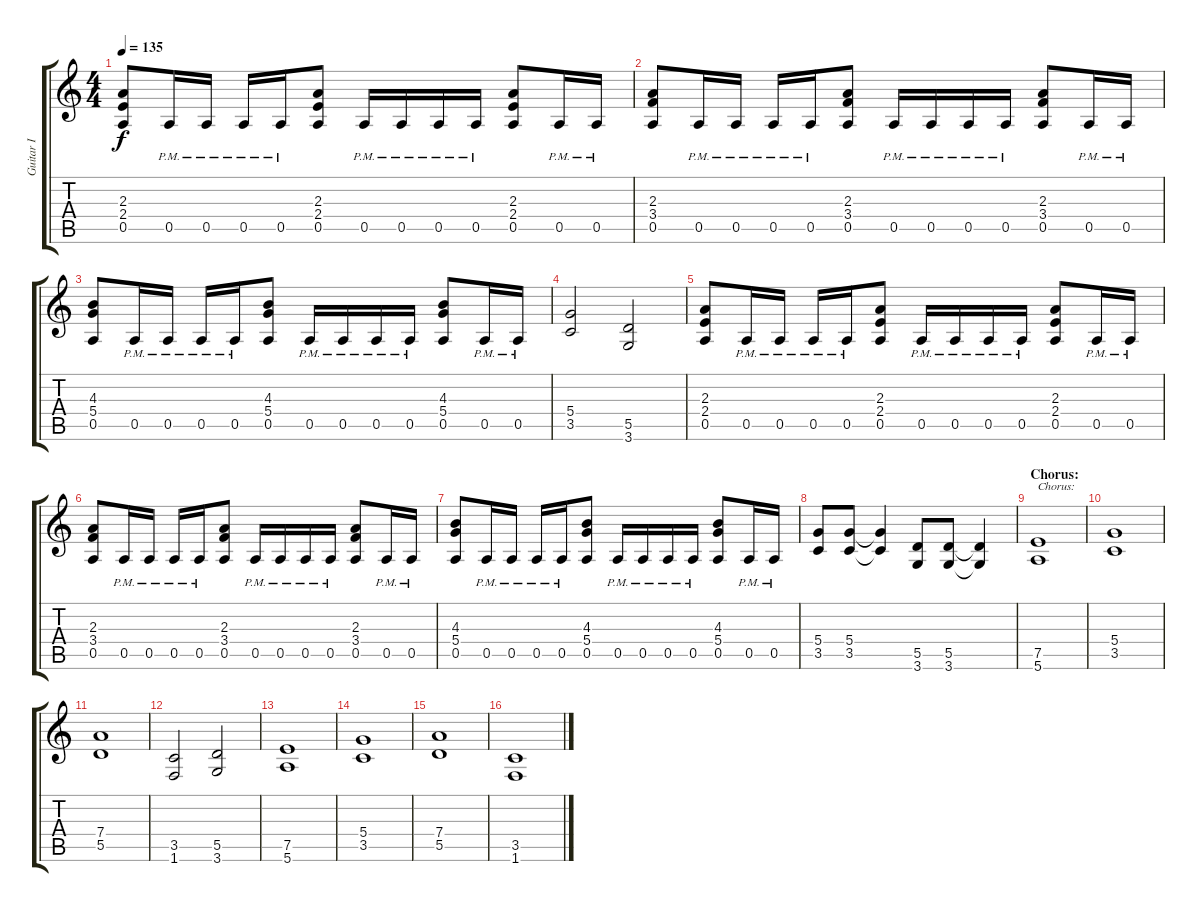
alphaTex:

\track ("Guitar I" "Guitar I") {instrument distortionguitar}
\staff {score tabs}
\tuning (E4 B3 G3 D3 A2 E2) {hide}
\ts (4 4)
\tempo 135
\clef g2
\ks c
(2.3 2.4 0.5).8{dy f} 0.5{pm}.16 0.5{pm}.16 0.5{pm}.16 0.5{pm}.16 (2.3 2.4 0.5).8 0.5{pm}.16 0.5{pm}.16 0.5{pm}.16 0.5{pm}.16 (2.3 2.4 0.5).8 0.5{pm}.16 0.5{pm}.16 |
(2.3 3.4 0.5).8 0.5{pm}.16 0.5{pm}.16 0.5{pm}.16 0.5{pm}.16 (2.3 3.4 0.5).8 0.5{pm}.16 0.5{pm}.16 0.5{pm}.16 0.5{pm}.16 (2.3 3.4 0.5).8 0.5{pm}.16 0.5{pm}.16 |
(4.3 5.4 0.5).8 0.5{pm}.16 0.5{pm}.16 0.5{pm}.16 0.5{pm}.16 (4.3 5.4 0.5).8 0.5{pm}.16 0.5{pm}.16 0.5{pm}.16 0.5{pm}.16 (4.3 5.4 0.5).8 0.5{pm}.16 0.5{pm}.16 |
(5.4 3.5).2 (5.5 3.6).2 |
(2.3 2.4 0.5).8 0.5{pm}.16 0.5{pm}.16 0.5{pm}.16 0.5{pm}.16 (2.3 2.4 0.5).8 0.5{pm}.16 0.5{pm}.16 0.5{pm}.16 0.5{pm}.16 (2.3 2.4 0.5).8 0.5{pm}.16 0.5{pm}.16 |
(2.3 3.4 0.5).8 0.5{pm}.16 0.5{pm}.16 0.5{pm}.16 0.5{pm}.16 (2.3 3.4 0.5).8 0.5{pm}.16 0.5{pm}.16 0.5{pm}.16 0.5{pm}.16 (2.3 3.4 0.5).8 0.5{pm}.16 0.5{pm}.16 |
(4.3 5.4 0.5).8 0.5{pm}.16 0.5{pm}.16 0.5{pm}.16 0.5{pm}.16 (4.3 5.4 0.5).8 0.5{pm}.16 0.5{pm}.16 0.5{pm}.16 0.5{pm}.16 (4.3 5.4 0.5).8 0.5{pm}.16 0.5{pm}.16 |
(5.4 3.5).8 (5.4 3.5).8 (5.4{t} 3.5{t}).4 (5.5 3.6).8 (5.5 3.6).8 (5.5{t} 3.6{t}).4 |
\section ("" "Chorus:")
(7.5 5.6).1{txt "Chorus:"} |
(5.4 3.5).1 |
(7.4 5.5).1 |
(3.5 1.6).2 (5.5 3.6).2 |
(7.5 5.6).1 |
(5.4 3.5).1 |
(7.4 5.5).1 |
(3.5 1.6).1
